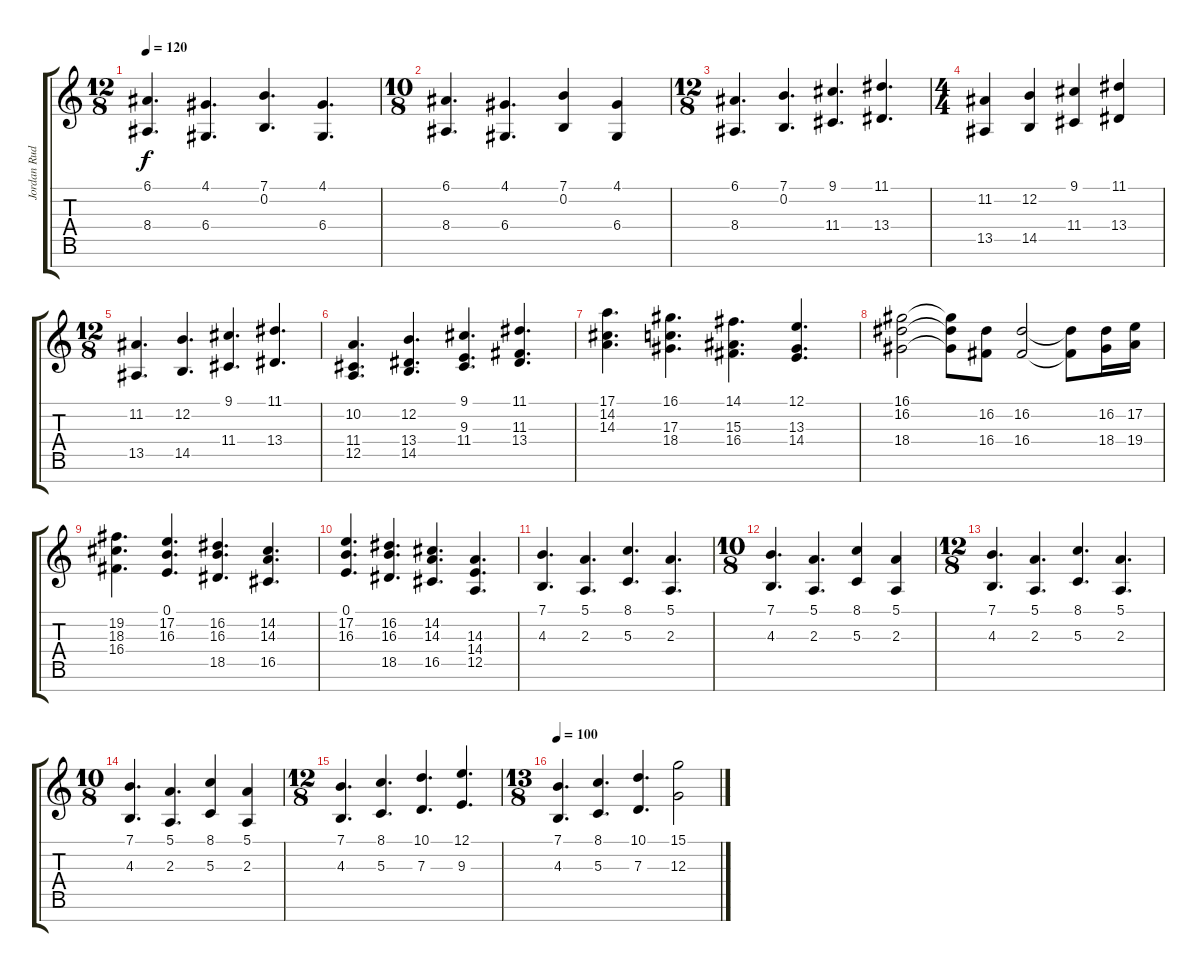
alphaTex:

\track ("Jordan Rudess Lead 1" "Jordan Rud") {instrument lead2sawtooth}
\staff {score tabs}
\tuning (E4 B3 G3 D3 A2 E2 B1) {hide}
\ts (12 8)
\tempo 120
\clef g2
\ks c
(6.1 8.4).4{d dy f} (4.1 6.4).4{d} (7.1 0.2).4{d} (4.1 6.4).4{d} |
\ts (10 8)
(6.1 8.4).4{d} (4.1 6.4).4{d} (7.1 0.2).4 (4.1 6.4).4 |
\ts (12 8)
(6.1 8.4).4{d} (7.1 0.2).4{d} (9.1 11.4).4{d} (11.1 13.4).4{d} |
\ts (4 4)
(11.2 13.5).4 (12.2 14.5).4 (9.1 11.4).4 (11.1 13.4).4 |
\ts (12 8)
(11.2 13.5).4{d} (12.2 14.5).4{d} (9.1 11.4).4{d} (11.1 13.4).4{d} |
(10.2 11.4 12.5).4{d} (12.2 13.4 14.5).4{d} (9.1 9.3 11.4).4{d} (11.1 11.3 13.4).4{d} |
(17.1 14.2 14.3).4{d} (16.1 17.3 18.4).4{d} (14.1 15.3 16.4).4{d} (12.1 13.3 14.4).4{d} |
(16.1 16.2 18.4).2 (16.1{t} 16.2{t} 18.4{t}).8 (16.2 16.4).8 (16.2 16.4).2 (16.2{t} 16.4{t}).8 (16.2 18.4).16 (17.2 19.4).16 |
(19.2 18.3 16.4).4{d} (0.1 17.2 16.3).4{d} (16.2 16.3 18.5).4{d} (14.2 14.3 16.5).4{d} |
(0.1 17.2 16.3).4{d} (16.2 16.3 18.5).4{d} (14.2 14.3 16.5).4{d} (14.3 14.4 12.5).4{d} |
(7.1 4.3).4{d} (5.1 2.3).4{d} (8.1 5.3).4{d} (5.1 2.3).4{d} |
\ts (10 8)
(7.1 4.3).4{d} (5.1 2.3).4{d} (8.1 5.3).4 (5.1 2.3).4 |
\ts (12 8)
(7.1 4.3).4{d} (5.1 2.3).4{d} (8.1 5.3).4{d} (5.1 2.3).4{d} |
\ts (10 8)
(7.1 4.3).4{d} (5.1 2.3).4{d} (8.1 5.3).4 (5.1 2.3).4 |
\ts (12 8)
(7.1 4.3).4{d} (8.1 5.3).4{d} (10.1 7.3).4{d} (12.1 9.3).4{d} |
\ts (13 8)
\tempo 100
(7.1 4.3).4{d} (8.1 5.3).4{d} (10.1 7.3).4{d} (15.1 12.3).2
